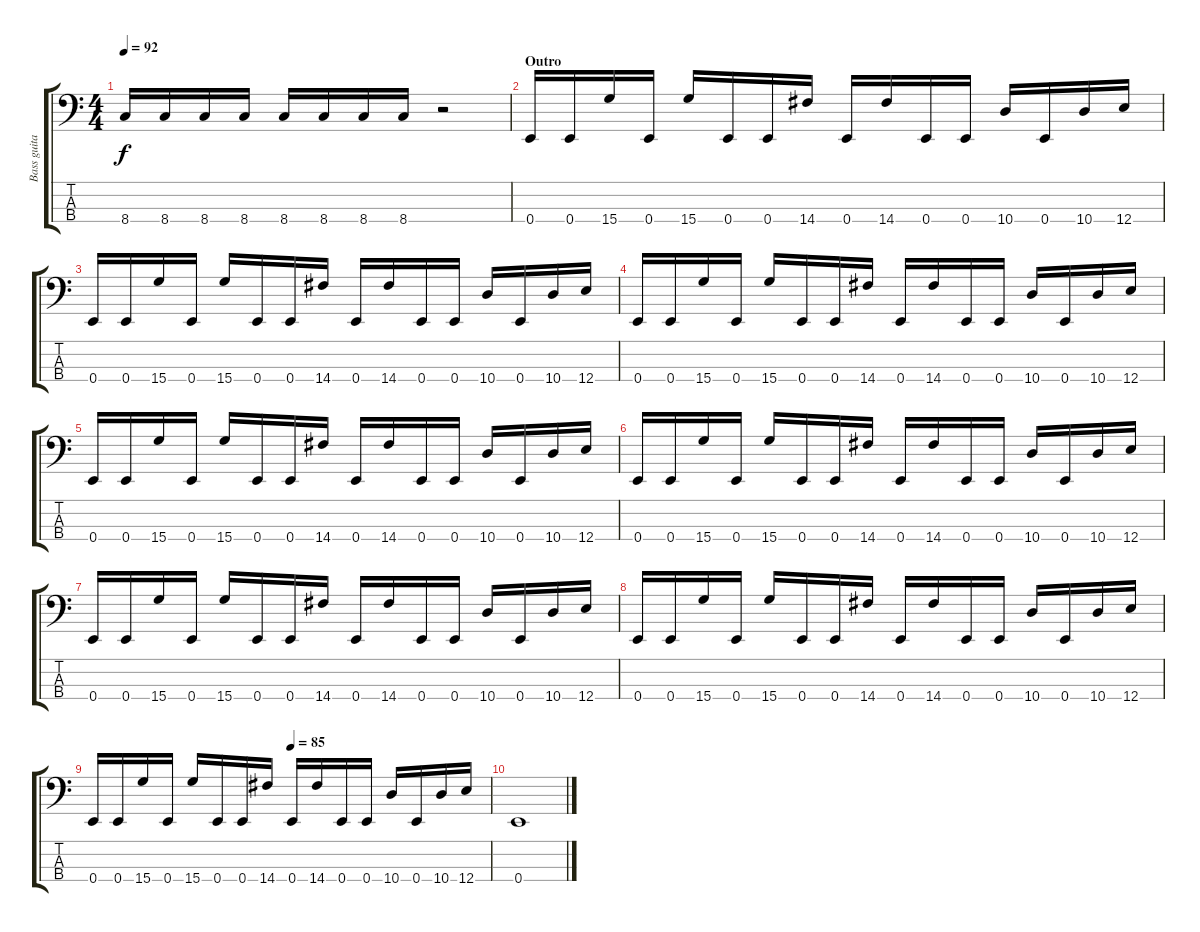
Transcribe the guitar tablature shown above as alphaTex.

\track ("Bass guitar" "Bass guita") {instrument electricbassfinger}
\staff {score tabs}
\tuning (G2 D2 A1 E1) {hide}
\ts (4 4)
\tempo 92
\clef f4
\ks c
8.4.16{dy f} 8.4.16 8.4.16 8.4.16 8.4.16 8.4.16 8.4.16 8.4.16 r.2 |
\section ("" "Outro")
0.4.16 0.4.16 15.4.16 0.4.16 15.4.16 0.4.16 0.4.16 14.4.16 0.4.16 14.4.16 0.4.16 0.4.16 10.4.16 0.4.16 10.4.16 12.4.16 |
0.4.16 0.4.16 15.4.16 0.4.16 15.4.16 0.4.16 0.4.16 14.4.16 0.4.16 14.4.16 0.4.16 0.4.16 10.4.16 0.4.16 10.4.16 12.4.16 |
0.4.16 0.4.16 15.4.16 0.4.16 15.4.16 0.4.16 0.4.16 14.4.16 0.4.16 14.4.16 0.4.16 0.4.16 10.4.16 0.4.16 10.4.16 12.4.16 |
0.4.16 0.4.16 15.4.16 0.4.16 15.4.16 0.4.16 0.4.16 14.4.16 0.4.16 14.4.16 0.4.16 0.4.16 10.4.16 0.4.16 10.4.16 12.4.16 |
0.4.16 0.4.16 15.4.16 0.4.16 15.4.16 0.4.16 0.4.16 14.4.16 0.4.16 14.4.16 0.4.16 0.4.16 10.4.16 0.4.16 10.4.16 12.4.16 |
0.4.16 0.4.16 15.4.16 0.4.16 15.4.16 0.4.16 0.4.16 14.4.16 0.4.16 14.4.16 0.4.16 0.4.16 10.4.16 0.4.16 10.4.16 12.4.16 |
0.4.16 0.4.16 15.4.16 0.4.16 15.4.16 0.4.16 0.4.16 14.4.16 0.4.16 14.4.16 0.4.16 0.4.16 10.4.16 0.4.16 10.4.16 12.4.16 |
\tempo (85 0.5)
0.4.16 0.4.16 15.4.16 0.4.16 15.4.16 0.4.16 0.4.16 14.4.16 0.4.16 14.4.16 0.4.16 0.4.16 10.4.16 0.4.16 10.4.16 12.4.16 |
0.4.1
